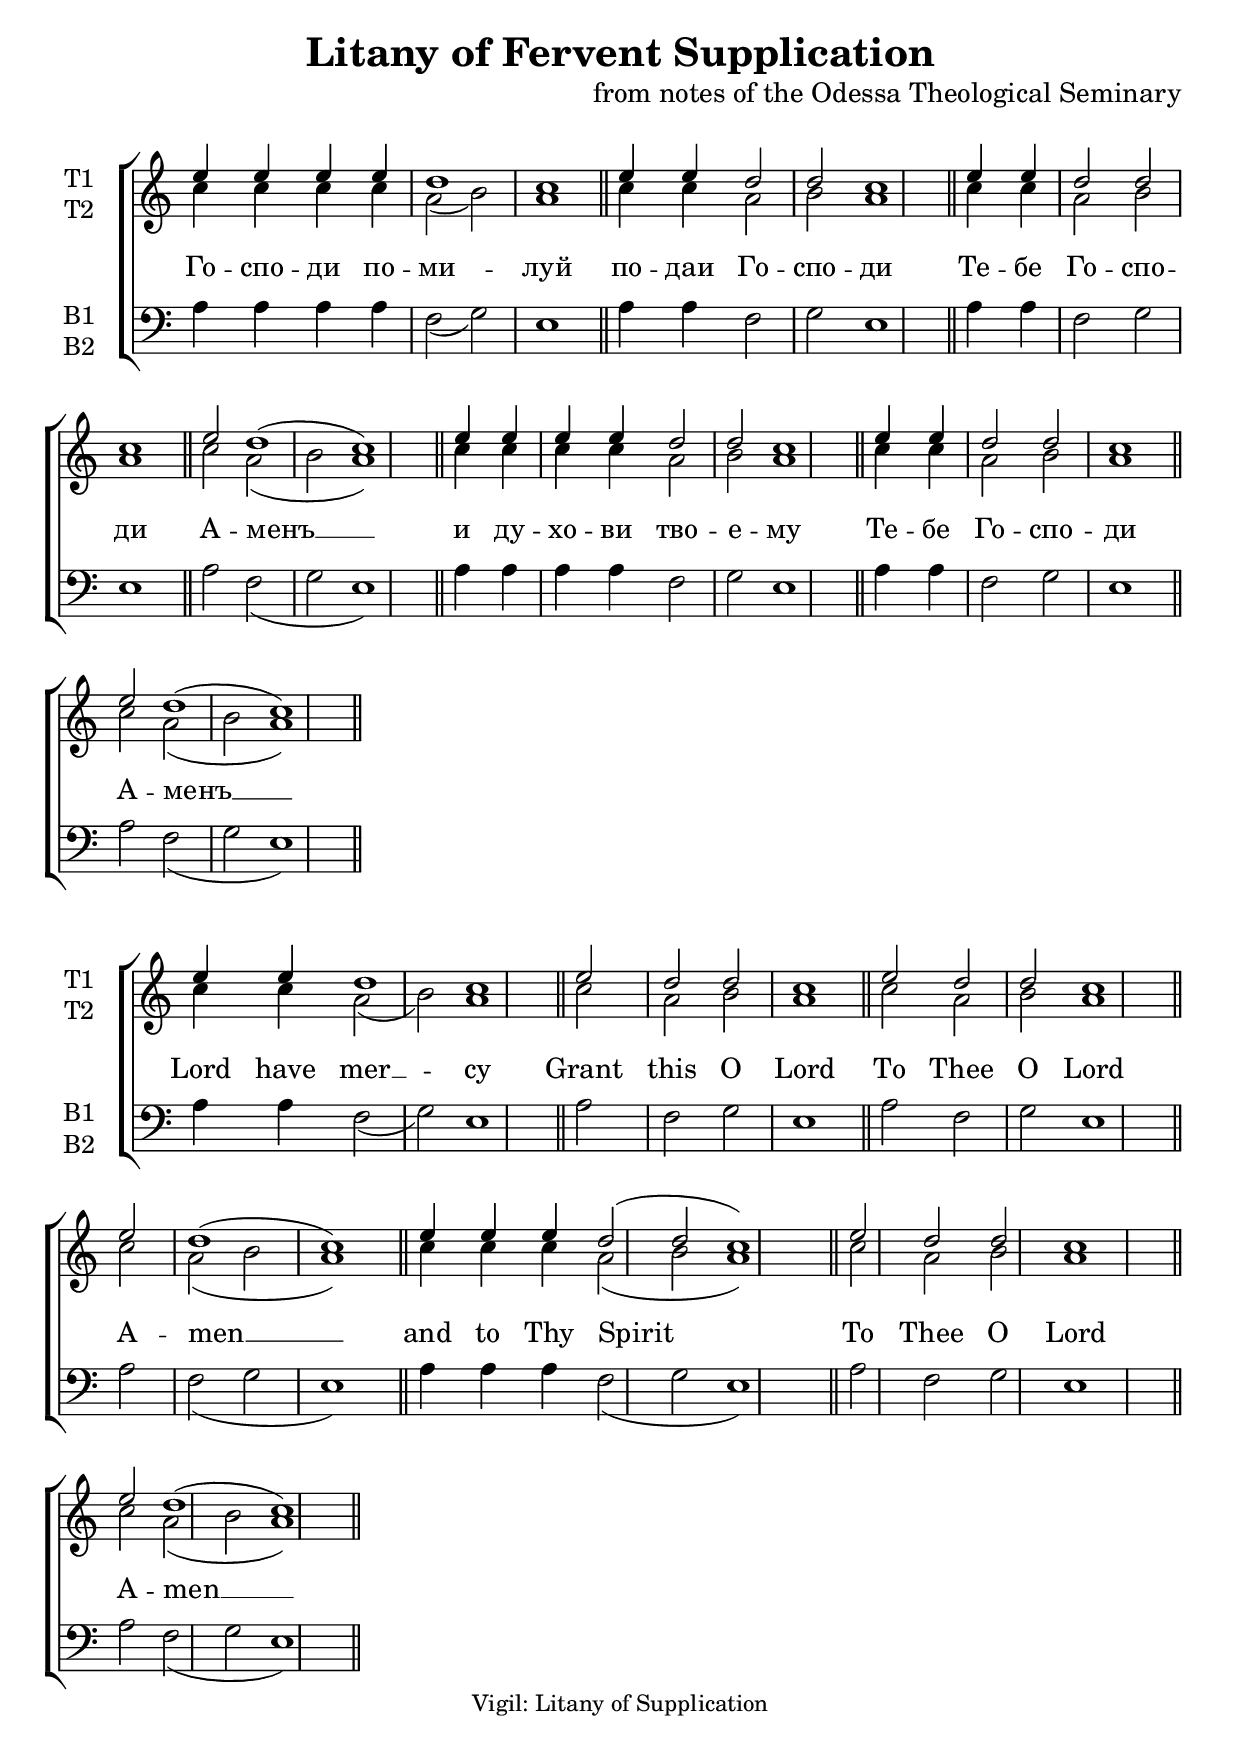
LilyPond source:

\version "2.18.0" 
\include "english.ly" 
\include "gregorian.ly" 

\layout { 
  \context{ 
    \Score \override SpacingSpanner.packed-spacing = ##f 
  } 
  \context{ 
    \Lyrics \override LyricHyphen.minimum-distance = #2.25 
    \override LyricSpace.minimum-distance = #2.25 
  } 
} 

\header { 
  title = \markup\bold\fontsize #0.75 
    "Litany of Fervent Supplication" 
  subtitle = \markup\bold\fontsize #3.5 
    {""} 
  subsubtitle = \markup\bold\fontsize #4.25 
    {""} 
  poet = \markup\bold\fontsize #1.5 
    {""} 
  composer =  \markup {
    \column {
       \fontsize #1.5 \left-align {
          "from notes of the Odessa Theological Seminary"
          " "
        }
      }
  }
    
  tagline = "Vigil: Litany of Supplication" 
} 

global = { 
  \key c \major 
  \override Staff.NoteHead.style = #'altdefault 
  \override Staff.TimeSignature.stencil = ##f 
  %\override Staff.BarLine.stencil = ##f 
  \set Score.defaultBarType = "-" 
  \bar "|." 
} 
move = { \bar "" \break } 

tenor_one = 
\relative c'' { 
  \global 
  e4 e e e d1 c1 \bar "||"
  e4 e d2 d c1 \bar "||"
  e4 e d2 d c1 \bar "||"
  e2 d1( c1 ) \bar "||"
  
  e4 e e e d2 d c1 \bar "||"
  e4 e d2 d c1 \bar "||"
  e2 d1( c1 ) \bar "||"
} 

tenor_two = 
\relative c'' { 
  \global 
  c4 c c c a2(b) a1 \bar "||"
  c4 c a2 b a1 \bar "||"
  c4 c a2 b a1 \bar "||"
  c2 a(b a1) \bar "||"
  
  c4 c c c a2 b a1 \bar "||"
  c4 c a2 b a1 \bar "||"
  c2 a(b a1) \bar "||"
} 

bass_one = 
\relative c' { 
  \global 
  a4 a a a f2(g) e1 \bar "||"
  a4 a f2 g2  e1 \bar "||"
  a4 a f2 g2  e1 \bar "||"
  a2 f(g e1) \bar "||"
  
  a4 a a a f2 g e1 \bar "||"
  a4 a f2 g2  e1 \bar "||"
  a2 f(g e1) \bar "||"
} 

bass_two = 
\relative c { 
  \global 

} 


verse = \lyricmode { 
Го -- спо -- ди по -- ми -- луй
по -- даи Го -- спо -- ди
Те -- бе Го -- спо -- ди
А -- менъ __
и ду -- хо -- ви тво -- е -- му
Те -- бе Го -- спо -- ди
А -- менъ __
} 


\score {
  \new ChoirStaff <<
    \new Staff \with { 
      midiInstrument = "string ensemble 1" 
      instrumentName = \markup \center-column { "T1" "T2"} 
    } <<
      \new Voice = "tenor1" { \voiceOne \tenor_one } 
      \new Voice = "tenor2" { \voiceTwo \tenor_two } 
    >>
    \new Lyrics \lyricsto "tenor1" \verse 
    \new Staff \with { 
      midiInstrument = "string ensemble 1" 
      instrumentName = \markup \center-column { "B1" "B2" } 
    } << 
      \clef bass 
      \new Voice = "bass" { \voiceTwo \bass_one } 
      \new Voice = "bass2" { \voiceTwo \bass_two } 
    >> 
    
  >>
  \layout { 
    ragged-last=##t 
    #(layout-set-staff-size 22) 
    \context { 
      \Lyrics 
      \override VerticalAxisGroup.staff-affinity = ##f 
      \override VerticalAxisGroup.staff-staff-spacing = 
        #'((basic-distance . 0) 
           (minimum-distance . 2) 
           (padding . 2)) 
    } 
    indent = 1.25\cm 
    \context { 
      \Staff 
      \override VerticalAxisGroup.staff-staff-spacing = 
        #'((basic-distance . 0) 
           (minimum-distance . 2) 
           (padding . 2)) 
    } 
  } 
}




tenor_one_en = 
\relative c'' { 
  \global 
  e4 e d1 c1 \bar "||"
  e2 d2 d c1 \bar "||"
  e2 d2 d c1 \bar "||"
  e2 d1( c1 ) \bar "||"
  
  e4 e e d2(d c1) \bar "||"
  e2 d2 d c1 \bar "||"
  e2 d1( c1 ) \bar "||"
} 

tenor_two_en = 
\relative c'' { 
  \global 
  c4 c a2(b) a1 \bar "||"
  c2 a2 b a1 \bar "||"
  c2 a2 b a1 \bar "||"
  c2 a(b a1) \bar "||"
  
  c4 c c a2(b a1) \bar "||"
  c2 a2 b a1 \bar "||"
  c2 a(b a1) \bar "||"
} 

bass_one_en = 
\relative c' { 
  \global 
  a4 a f2(g) e1 \bar "||"
  a2 f2 g2  e1 \bar "||"
  a2 f2 g2  e1 \bar "||"
  a2 f(g e1) \bar "||"
  
  a4 a a f2(g e1) \bar "||"
  a2 f2 g2  e1 \bar "||"
  a2 f(g e1) \bar "||"
} 

bass_two_en = 
\relative c { 
  \global 

} 


verse_en = \lyricmode { 
Lord have mer __ -- cy
Grant this O Lord
To Thee O Lord
A -- men __

and to Thy Spirit
To Thee O Lord
A -- men __
} 


\score {
  \new ChoirStaff <<
    \new Staff \with { 
      midiInstrument = "string ensemble 1" 
      instrumentName = \markup \center-column { "T1" "T2"} 
    } <<
      \new Voice = "tenor1" { \voiceOne \tenor_one_en } 
      \new Voice = "tenor2" { \voiceTwo \tenor_two_en } 
    >>
    \new Lyrics \lyricsto "tenor1" \verse_en
    \new Staff \with { 
      midiInstrument = "string ensemble 1" 
      instrumentName = \markup \center-column { "B1" "B2" } 
    } << 
      \clef bass 
      \new Voice = "bass" { \voiceTwo \bass_one_en } 
      \new Voice = "bass2" { \voiceTwo \bass_two_en } 
    >> 
    
  >>
  \layout { 
    ragged-last=##t 
    #(layout-set-staff-size 22) 
    \context { 
      \Lyrics 
      \override VerticalAxisGroup.staff-affinity = ##f 
      \override VerticalAxisGroup.staff-staff-spacing = 
        #'((basic-distance . 0) 
           (minimum-distance . 2) 
           (padding . 2)) 
    } 
    indent = 1.25\cm 
    \context { 
      \Staff 
      \override VerticalAxisGroup.staff-staff-spacing = 
        #'((basic-distance . 0) 
           (minimum-distance . 2) 
           (padding . 2)) 
    } 
  } 
}